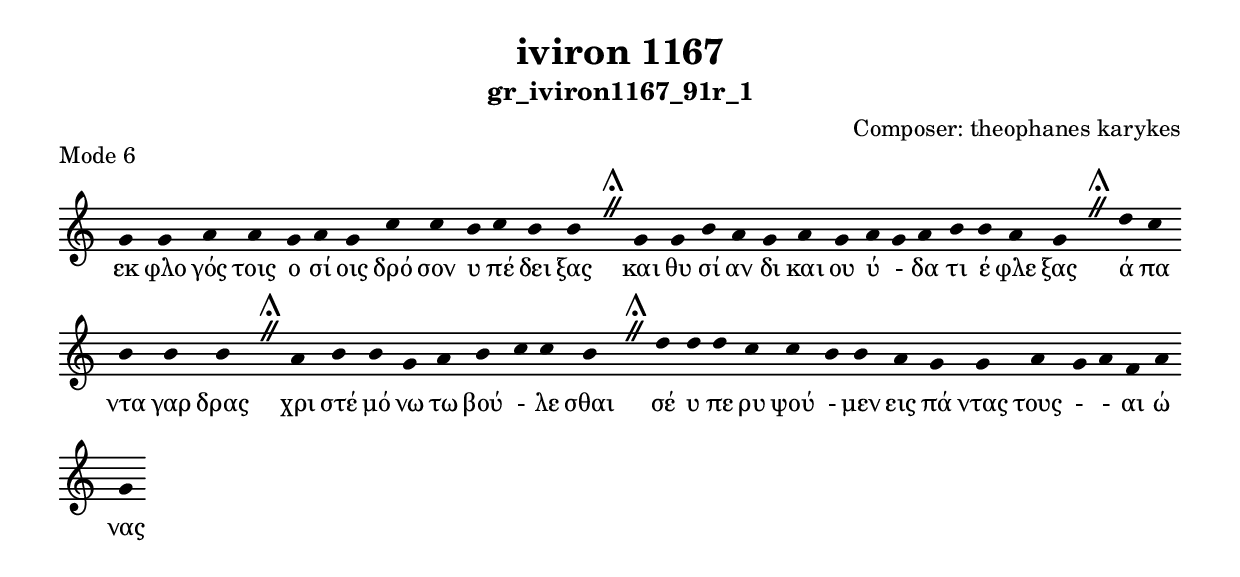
\include "gregorian.ly"

	\header {
 	  title = "iviron 1167"
	  subtitle = "gr_iviron1167_91r_1"
	  composer = "Composer: theophanes karykes"
	  piece = "Mode 6"
	}

	chant = {
	  g'4 g'4 a'4 a'4 g'4 a'4 g'4 c''4 c''4 b'4 c''4 b'4 b'4 \divisioMaior
 g'4 g'4 b'4 a'4 g'4 a'4 g'4 a'4 g'4 a'4 b'4 b'4 a'4 g'4 \divisioMaior
 d''4 c''4 b'4 b'4 b'4 \divisioMaior
 a'4 b'4 b'4 g'4 a'4 b'4 c''4 c''4 b'4 \divisioMaior
 d''4 d''4 d''4 c''4 c''4 b'4 b'4 a'4 g'4 g'4 a'4 g'4 a'4 f'4 a'4 g'4\finalis
	}

	verba = \lyricmode {εκ φλο γός τοις ο σί οις δρό σον υ πέ δει ξας 
και θυ σί αν δι και ου ύ - δα τι έ φλε ξας 
ά πα ντα γαρ δρας 
χρι στέ μό νω τω βού - λε σθαι 
σέ υ πε ρυ ψού - μεν εις πά ντας τους -  - αι ώ νας 
	}


	\score {
	  \new Staff <<
	  \new Voice = "melody" \chant
	  \new Lyrics = "one" \lyricsto melody \verba
	  >>
	  \layout {
	    \context {
	      \Staff
	      \remove "Time_signature_engraver"
	      \remove "Bar_engraver"
	    }
	    \context {
	      \Voice
	      \remove "Stem_engraver"
	    }
	  }
	}